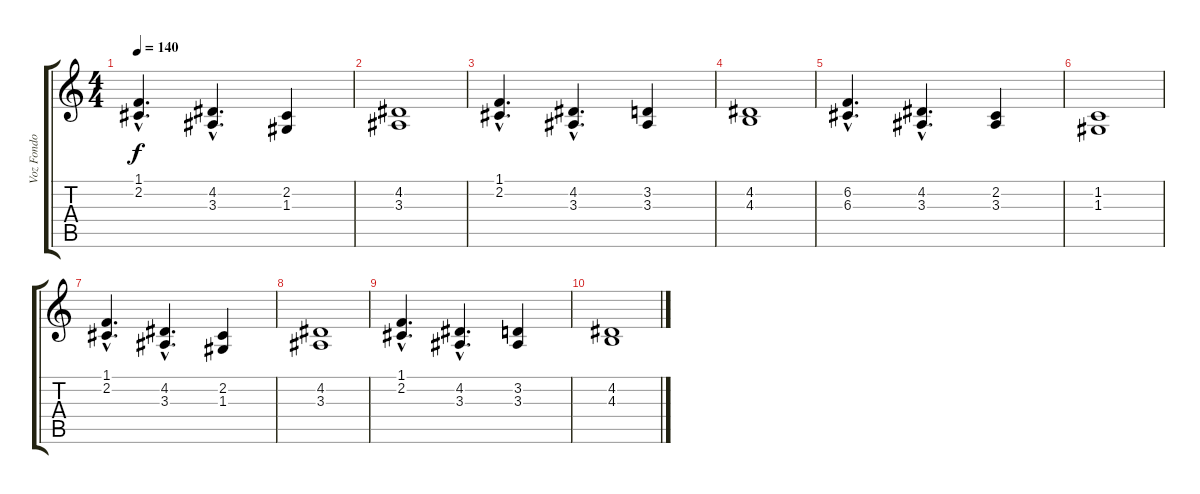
\track ("Voz Fondo" "Voz Fondo") {instrument synthvoice}
\staff {score tabs}
\tuning (E4 B3 G3 D3 A2 E2) {hide}
\ts (4 4)
\tempo 140
\clef g2
\ks c
(1.1{hac} 2.2{hac}).4{d dy f} (4.2{hac} 3.3{hac}).4{d} (2.2 1.3).4 |
(4.2 3.3).1 |
(1.1{hac} 2.2{hac}).4{d} (4.2{hac} 3.3{hac}).4{d} (3.2 3.3).4 |
(4.2 4.3).1 |
(6.2{hac} 6.3{hac}).4{d} (4.2{hac} 3.3{hac}).4{d} (2.2 3.3).4 |
(1.2 1.3).1 |
(1.1{hac} 2.2{hac}).4{d} (4.2{hac} 3.3{hac}).4{d} (2.2 1.3).4 |
(4.2 3.3).1 |
(1.1{hac} 2.2{hac}).4{d} (4.2{hac} 3.3{hac}).4{d} (3.2 3.3).4 |
(4.2 4.3).1
